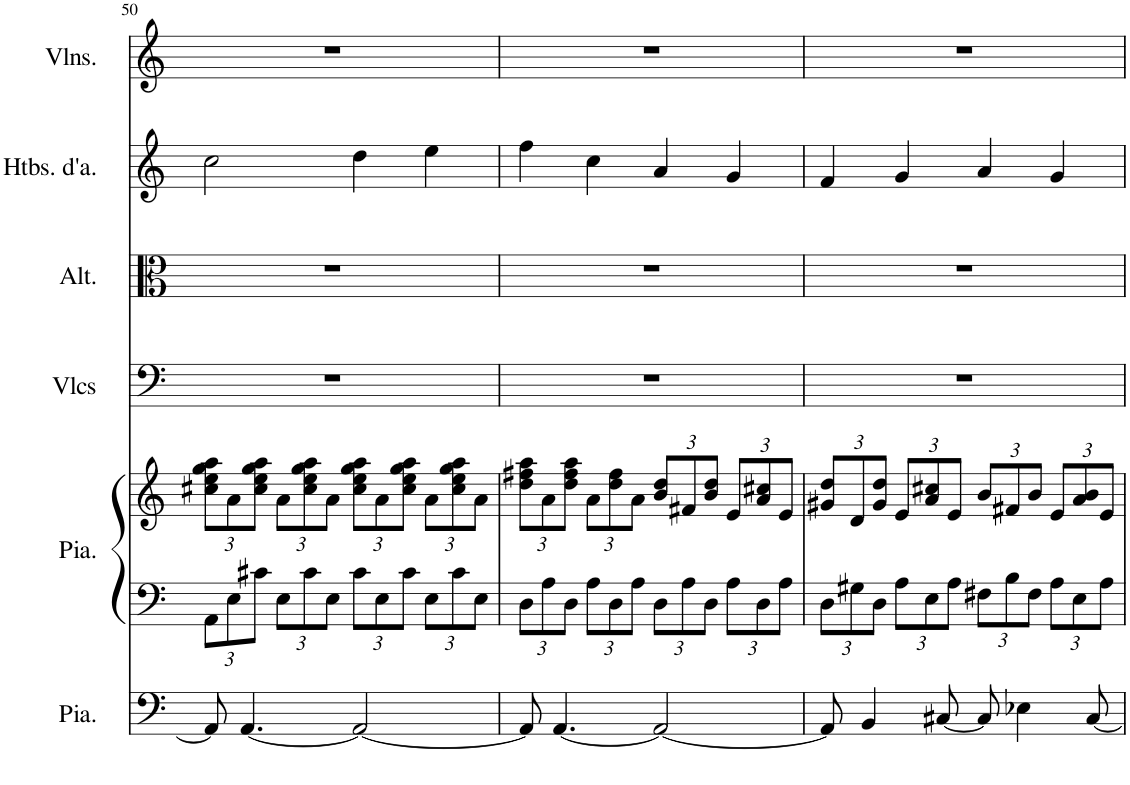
**kern	**kern	**kern	**kern	**kern	**kern	**kern
*part6	*part5	*part5	*part4	*part3	*part2	*part1
*staff7	*staff6	*staff5	*staff4	*staff3	*staff2	*staff1
*I"Piano, Pedals	*I"Piano, Organ	*	*I"Violoncelles, Bass	*I"Altos, Tenor	*I"Hautbois d'amour, Alto	*I"Violons, Soprano
*I'Pia.	*I'Pia.	*	*I'Vlcs	*I'Alt.	*I'Htbs. d'a.	*I'Vlns.
!!LO:PB:g=z
*clefF4	*clefF4	*clefG2	*clefF4	*clefC3	*clefG2	*clefG2
*	*	*	*	*	*Trd2c3	*
*k[]	*k[]	*k[]	*k[]	*k[]	*k[]	*k[]
*M4/4	*M4/4	*M4/4	*M4/4	*M4/4	*M4/4	*M4/4
*	*Xbrackettup	*Xbrackettup	*	*	*	*
=50	=50	=50	=50	=50	=50	=50
8AA/]	12AA\L	12cc#X\ 12ee\ 12gg\ 12aa\L	1r	1r	2cc\	1r
.	12E\	12a\	.	.	.	.
[4.AA/	.	.	.	.	.	.
.	12c#X\J	12cc#\ 12ee\ 12gg\ 12aa\J	.	.	.	.
.	12E\L	12a\L	.	.	.	.
.	12c#\	12cc#\ 12ee\ 12gg\ 12aa\	.	.	.	.
.	12E\J	12a\J	.	.	.	.
2AA/_	12c#\L	12cc#\ 12ee\ 12gg\ 12aa\L	.	.	4dd\	.
.	12E\	12a\	.	.	.	.
.	12c#\J	12cc#\ 12ee\ 12gg\ 12aa\J	.	.	.	.
.	12E\L	12a\L	.	.	4ee\	.
.	12c#\	12cc#\ 12ee\ 12gg\ 12aa\	.	.	.	.
.	12E\J	12a\J	.	.	.	.
=51	=51	=51	=51	=51	=51	=51
8AA/]	12D\L	12dd\ 12ff#X\ 12aa\L	1r	1r	4ff\	1r
.	12A\	12a\	.	.	.	.
[4.AA/	.	.	.	.	.	.
.	12D\J	12dd\ 12ff#\ 12aa\J	.	.	.	.
.	12A\L	12a\L	.	.	4cc\	.
.	12D\	12dd\ 12ff#\	.	.	.	.
.	12A\J	12a\J	.	.	.	.
2AA/_	12D\L	12b/ 12dd/L	.	.	4a/	.
.	12A\	12f#X/	.	.	.	.
.	12D\J	12b/ 12dd/J	.	.	.	.
.	12A\L	12e/L	.	.	4g/	.
.	12D\	12a/ 12cc#X/	.	.	.	.
.	12A\J	12e/J	.	.	.	.
=52	=52	=52	=52	=52	=52	=52
8AA/]	12D\L	12g#X/ 12dd/L	1r	1r	4f/	1r
.	12G#X\	12d/	.	.	.	.
4BB/	.	.	.	.	.	.
.	12D\J	12g#/ 12dd/J	.	.	.	.
.	12A\L	12e/L	.	.	4g/	.
.	12E\	12a/ 12cc#X/	.	.	.	.
[8C#X/	.	.	.	.	.	.
.	12A\J	12e/J	.	.	.	.
8C#/]	12F#X\L	12b/L	.	.	4a/	.
.	12B\	12f#X/	.	.	.	.
4E-X\	.	.	.	.	.	.
.	12F#\J	12b/J	.	.	.	.
.	12A\L	12e/L	.	.	4g/	.
.	12E\	12a/ 12b/	.	.	.	.
[8C#/	.	.	.	.	.	.
.	12A\J	12e/J	.	.	.	.
=	=	=	=	=	=	=
*-	*-	*-	*-	*-	*-	*-
